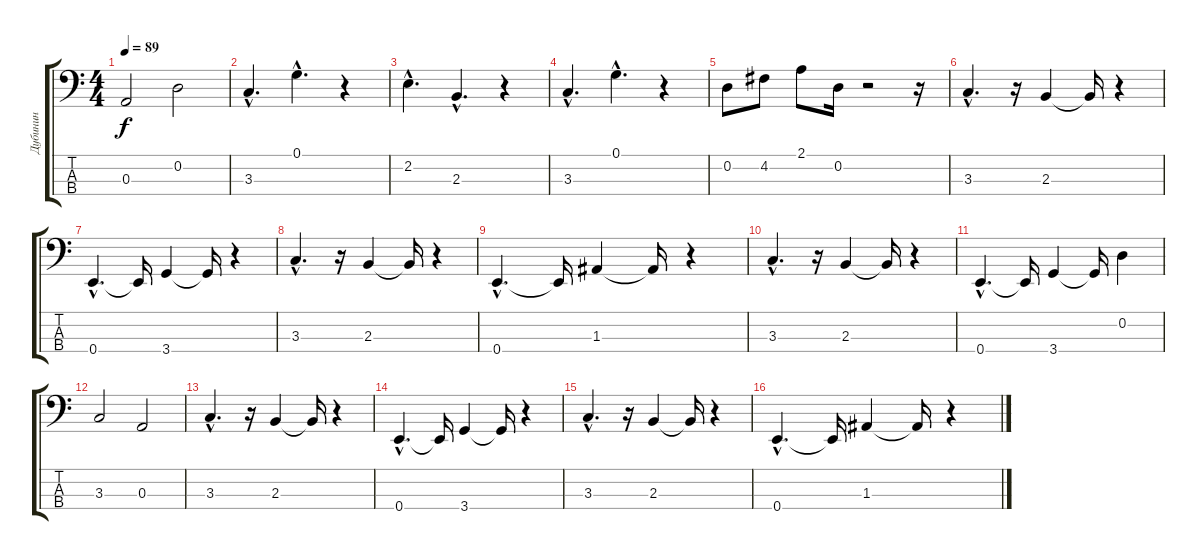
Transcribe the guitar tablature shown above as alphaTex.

\track ("Дубинин" "Дубинин") {instrument electricbassfinger}
\staff {score tabs}
\tuning (G2 D2 A1 E1) {hide}
\ts (4 4)
\tempo 89
\clef f4
\ks c
0.3.2{dy f} 0.2.2 |
3.3{hac}.4{d} 0.1{hac}.4{d} r.4 |
2.2{hac}.4{d} 2.3{hac}.4{d} r.4 |
3.3{hac}.4{d} 0.1{hac}.4{d} r.4 |
0.2.8 4.2.8 2.1.8 0.2.16 r.2 r.16 |
3.3{hac}.4{d} r.16 2.3.4 2.3{t}.16 r.4 |
0.4{hac}.4{d} 0.4{t}.16 3.4.4 3.4{t}.16 r.4 |
3.3{hac}.4{d} r.16 2.3.4 2.3{t}.16 r.4 |
0.4{hac}.4{d} 0.4{t}.16 1.3.4 1.3{t}.16 r.4 |
3.3{hac}.4{d} r.16 2.3.4 2.3{t}.16 r.4 |
0.4{hac}.4{d} 0.4{t}.16 3.4.4 3.4{t}.16 0.2.4 |
3.3.2 0.3.2 |
3.3{hac}.4{d} r.16 2.3.4 2.3{t}.16 r.4 |
0.4{hac}.4{d} 0.4{t}.16 3.4.4 3.4{t}.16 r.4 |
3.3{hac}.4{d} r.16 2.3.4 2.3{t}.16 r.4 |
0.4{hac}.4{d} 0.4{t}.16 1.3.4 1.3{t}.16 r.4
